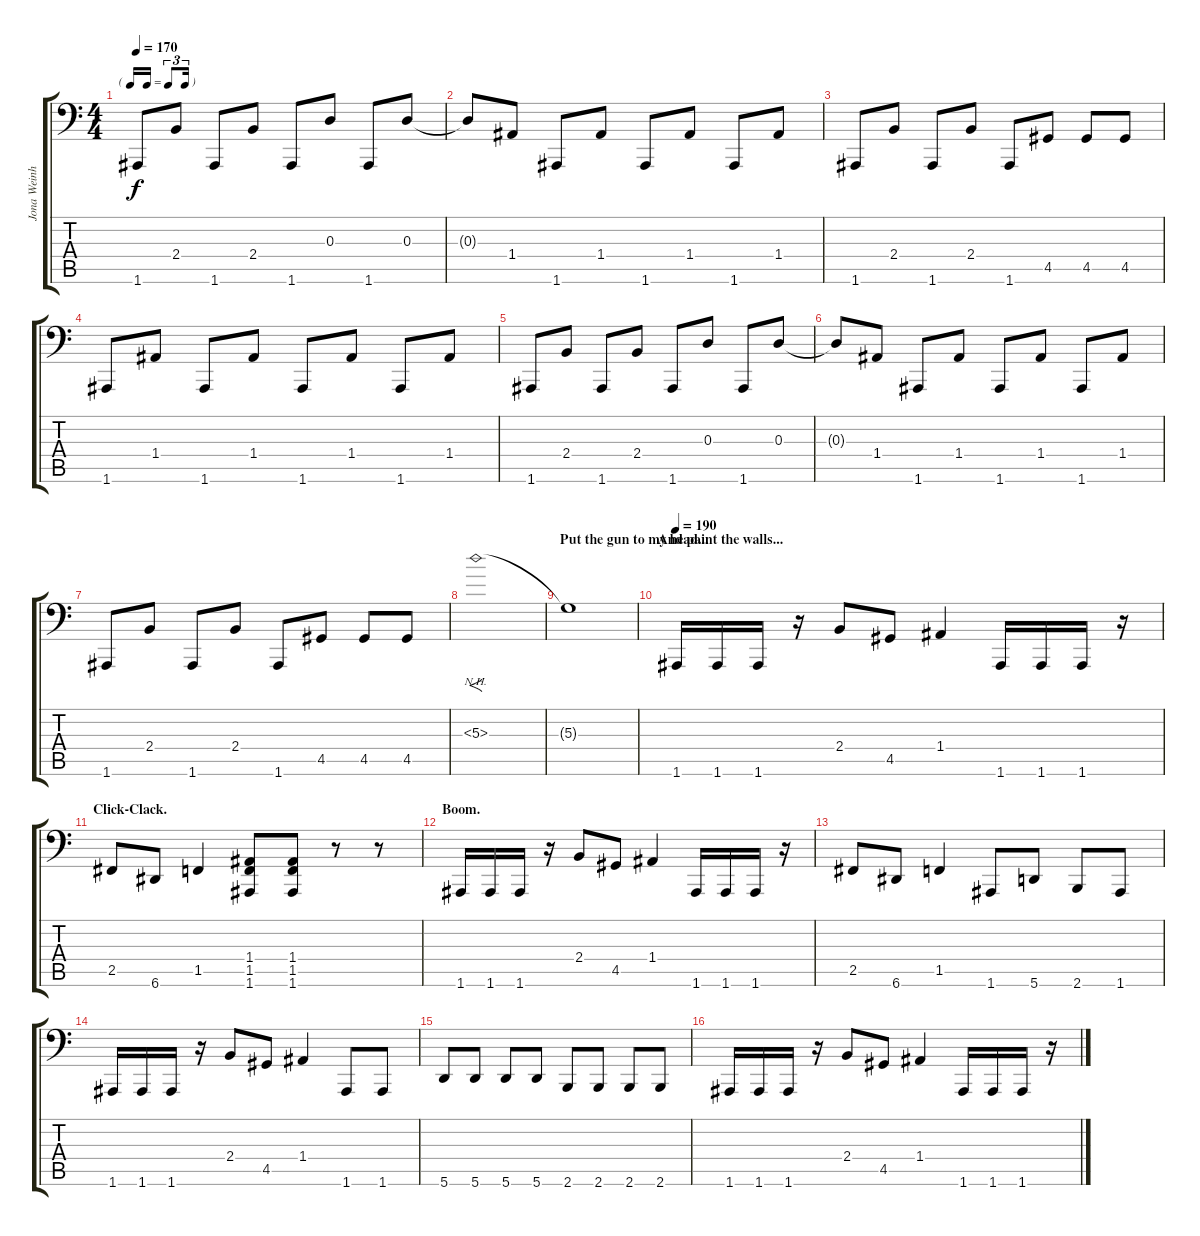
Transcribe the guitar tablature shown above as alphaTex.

\track ("Jona Weinhofen " "Jona Weinh") {instrument overdrivenguitar}
\staff {score tabs}
\tuning (B2 Gb2 D2 A1 E1 A0) {hide}
\ts (4 4)
\tf triplet16th
\tempo 170
\clef f4
\ks c
1.6.8{dy f} 2.4.8 1.6.8 2.4.8 1.6.8 0.3.8 1.6.8 0.3.8 |
0.3{t}.8 1.4.8 1.6.8 1.4.8 1.6.8 1.4.8 1.6.8 1.4.8 |
1.6.8 2.4.8 1.6.8 2.4.8 1.6.8 4.5.8 4.5.8 4.5.8 |
1.6.8 1.4.8 1.6.8 1.4.8 1.6.8 1.4.8 1.6.8 1.4.8 |
1.6.8 2.4.8 1.6.8 2.4.8 1.6.8 0.3.8 1.6.8 0.3.8 |
0.3{t}.8 1.4.8 1.6.8 1.4.8 1.6.8 1.4.8 1.6.8 1.4.8 |
1.6.8 2.4.8 1.6.8 2.4.8 1.6.8 4.5.8 4.5.8 4.5.8 |
5.3{nh}.1{f} |
\section ("" "Put the gun to my head...")
5.3{t}.1 |
\section ("" "And paint the walls...")
\tempo 190
1.6.16 1.6.16 1.6.16 r.16 2.4.8 4.5.8 1.4.4 1.6.16 1.6.16 1.6.16 r.16 |
\section ("" "Click-Clack.")
2.5.8 6.6.8 1.5.4 (1.4 1.5 1.6).8 (1.4 1.5 1.6).8 r.8 r.8 |
\section ("" "Boom.")
1.6.16 1.6.16 1.6.16 r.16 2.4.8 4.5.8 1.4.4 1.6.16 1.6.16 1.6.16 r.16 |
2.5.8 6.6.8 1.5.4 1.6.8 5.6.8 2.6.8 1.6.8 |
1.6.16 1.6.16 1.6.16 r.16 2.4.8 4.5.8 1.4.4 1.6.8 1.6.8 |
5.6.8 5.6.8 5.6.8 5.6.8 2.6.8 2.6.8 2.6.8 2.6.8 |
1.6.16 1.6.16 1.6.16 r.16 2.4.8 4.5.8 1.4.4 1.6.16 1.6.16 1.6.16 r.16
